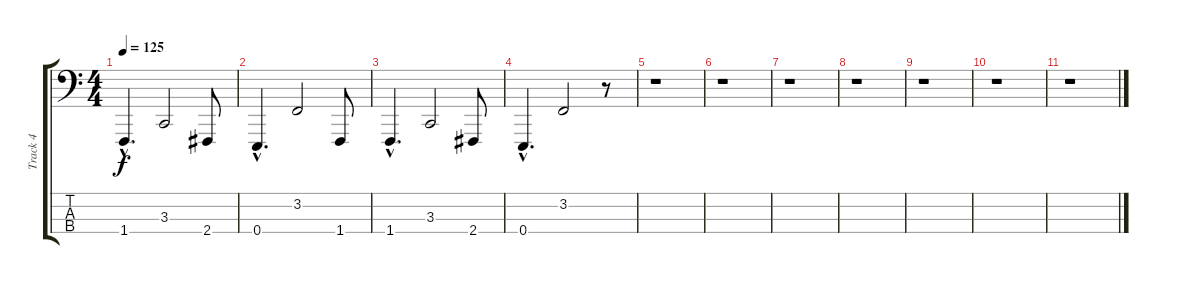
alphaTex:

\track ("Track 4" "Track 4") {instrument synthvoice}
\staff {score tabs}
\tuning (G2 D2 A1 E1) {hide}
\ts (4 4)
\tempo 125
\clef f4
\ks c
1.4{hac}.4{d dy f} 3.3.2 2.4.8 |
0.4{hac}.4{d} 3.2.2 1.4.8 |
1.4{hac}.4{d} 3.3.2 2.4.8 |
0.4{hac}.4{d} 3.2.2 r.8 |
r.1 |
r.1 |
r.1 |
r.1 |
r.1 |
r.1 |
r.1
